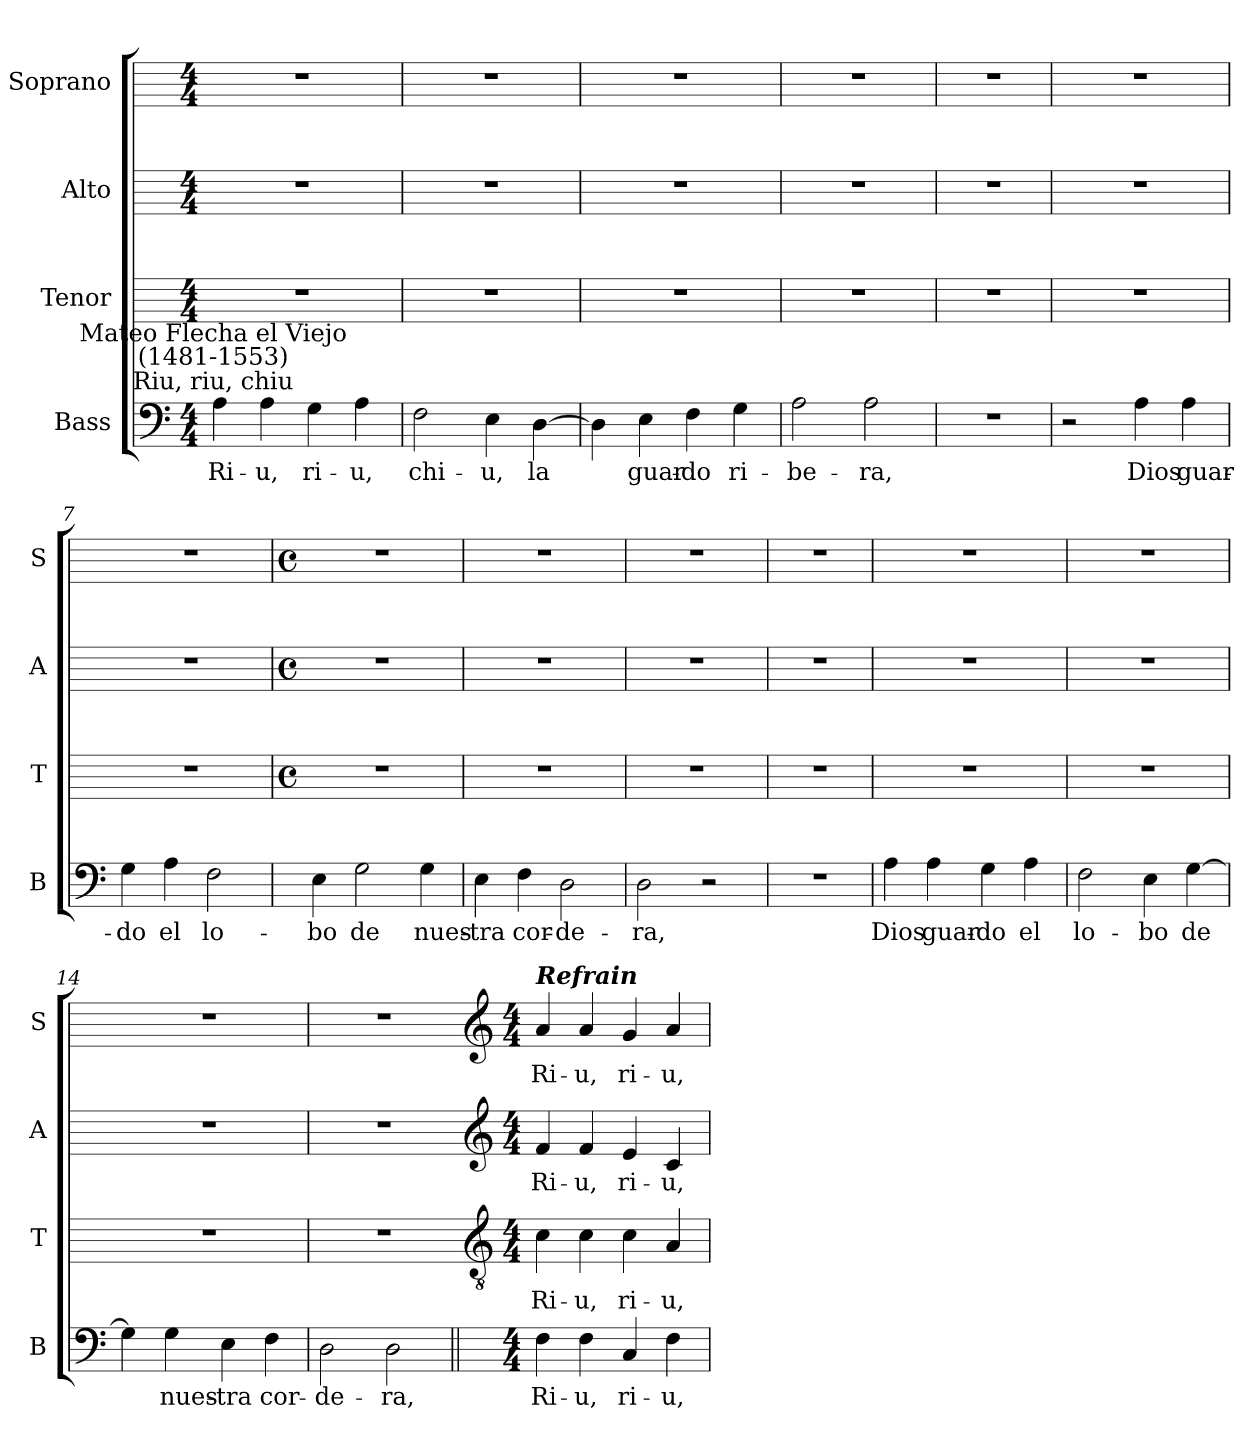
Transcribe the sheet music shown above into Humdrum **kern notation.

**kern	**text	**kern	**text	**kern	**text	**kern	**text
*part4	*part4	*part3	*part3	*part2	*part2	*part1	*part1
*staff4	*staff4	*staff3	*staff3	*staff2	*staff2	*staff1	*staff1
*I"Bass	*	*I"Tenor	*	*I"Alto	*	*I"Soprano	*
*I'B	*	*I'T	*	*I'A	*	*I'S	*
*clefF4	*	*	*	*	*	*	*
*k[]	*	*	*	*	*	*	*
*C:	*	*	*	*	*	*	*
*M4/4	*	*M4/4	*	*M4/4	*	*M4/4	*
=1	=1	=1	=1	=1	=1	=1	=1
!LO:TX:a:cj:t=Riu, riu, chiu	!	!	!	!	!	!	!
!LO:TX:a:cj:t=Mateo Flecha el Viejo\n(1481-1553)	!	!	!	!	!	!	!
!	!LO:LY:b	!	!	!	!	!	!
4A	Ri-	1r	.	1r	.	1r	.
!	!LO:LY:b	!	!	!	!	!	!
4A	-u,	.	.	.	.	.	.
!	!LO:LY:b	!	!	!	!	!	!
4G	ri-	.	.	.	.	.	.
!	!LO:LY:b	!	!	!	!	!	!
4A	-u,	.	.	.	.	.	.
=2	=2	=2	=2	=2	=2	=2	=2
!	!LO:LY:b	!	!	!	!	!	!
2F	chi-	1r	.	1r	.	1r	.
!	!LO:LY:b	!	!	!	!	!	!
4E	-u,	.	.	.	.	.	.
!	!LO:LY:b	!	!	!	!	!	!
[4D	la	.	.	.	.	.	.
=3	=3	=3	=3	=3	=3	=3	=3
4D]	.	1r	.	1r	.	1r	.
!	!LO:LY:b	!	!	!	!	!	!
4E	guar-	.	.	.	.	.	.
!	!LO:LY:b	!	!	!	!	!	!
4F	-do	.	.	.	.	.	.
!	!LO:LY:b	!	!	!	!	!	!
4G	ri-	.	.	.	.	.	.
=4	=4	=4	=4	=4	=4	=4	=4
!	!LO:LY:b	!	!	!	!	!	!
2A	-be-	1r	.	1r	.	1r	.
!	!LO:LY:b	!	!	!	!	!	!
2A	-ra,	.	.	.	.	.	.
=5	=5	=5	=5	=5	=5	=5	=5
1r	.	1r	.	1r	.	1r	.
=6	=6	=6	=6	=6	=6	=6	=6
2r	.	1r	.	1r	.	1r	.
!	!LO:LY:b	!	!	!	!	!	!
4A	Dios	.	.	.	.	.	.
!	!LO:LY:b	!	!	!	!	!	!
4A	guar-	.	.	.	.	.	.
=7	=7	=7	=7	=7	=7	=7	=7
!	!LO:LY:b	!	!	!	!	!	!
4G	-do	1r	.	1r	.	1r	.
!	!LO:LY:b	!	!	!	!	!	!
4A	el	.	.	.	.	.	.
!	!LO:LY:b	!	!	!	!	!	!
2F	lo-	.	.	.	.	.	.
!!LO:LB:g=z
=8	=8	=8	=8	=8	=8	=8	=8
*	*	*M4/4	*	*M4/4	*	*M4/4	*
*	*	*met(c)	*	*met(c)	*	*met(c)	*
!	!LO:LY:b	!	!	!	!	!	!
4E	-bo	1r	.	1r	.	1r	.
!	!LO:LY:b	!	!	!	!	!	!
2G	de	.	.	.	.	.	.
!	!LO:LY:b	!	!	!	!	!	!
4G	nues-	.	.	.	.	.	.
=9	=9	=9	=9	=9	=9	=9	=9
!	!LO:LY:b	!	!	!	!	!	!
4E	-tra	1r	.	1r	.	1r	.
!	!LO:LY:b	!	!	!	!	!	!
4F	cor-	.	.	.	.	.	.
!	!LO:LY:b	!	!	!	!	!	!
2D	-de-	.	.	.	.	.	.
=10	=10	=10	=10	=10	=10	=10	=10
!	!LO:LY:b	!	!	!	!	!	!
2D	-ra,	1r	.	1r	.	1r	.
2r	.	.	.	.	.	.	.
=11	=11	=11	=11	=11	=11	=11	=11
1r	.	1r	.	1r	.	1r	.
=12	=12	=12	=12	=12	=12	=12	=12
!	!LO:LY:b	!	!	!	!	!	!
4A	Dios	1r	.	1r	.	1r	.
!	!LO:LY:b	!	!	!	!	!	!
4A	guar-	.	.	.	.	.	.
!	!LO:LY:b	!	!	!	!	!	!
4G	-do	.	.	.	.	.	.
!	!LO:LY:b	!	!	!	!	!	!
4A	el	.	.	.	.	.	.
=13	=13	=13	=13	=13	=13	=13	=13
!	!LO:LY:b	!	!	!	!	!	!
2F	lo-	1r	.	1r	.	1r	.
!	!LO:LY:b	!	!	!	!	!	!
4E	-bo	.	.	.	.	.	.
!	!LO:LY:b	!	!	!	!	!	!
[4G	de	.	.	.	.	.	.
=14	=14	=14	=14	=14	=14	=14	=14
4G]	.	1r	.	1r	.	1r	.
!	!LO:LY:b	!	!	!	!	!	!
4G	nues-	.	.	.	.	.	.
!	!LO:LY:b	!	!	!	!	!	!
4E	-tra	.	.	.	.	.	.
!	!LO:LY:b	!	!	!	!	!	!
4F	cor-	.	.	.	.	.	.
=15	=15	=15	=15	=15	=15	=15	=15
!	!LO:LY:b	!	!	!	!	!	!
2D	-de-	1r	.	1r	.	1r	.
!	!LO:LY:b	!	!	!	!	!	!
2D	-ra,	.	.	.	.	.	.
!!LO:LB:g=z
=16||	=16	=16	=16	=16	=16	=16	=16
*	*	*clefGv2	*	*clefG2	*	*clefG2	*
*	*	*k[]	*	*k[]	*	*k[]	*
*	*	*C:	*	*C:	*	*C:	*
*M4/4	*	*M4/4	*	*M4/4	*	*M4/4	*
!	!	!	!	!	!	!LO:TX:a:Bi:t=Refrain	!
!	!LO:LY:b	!	!LO:LY:b	!	!LO:LY:b	!	!LO:LY:b
4F	Ri-	4c	Ri-	4f	Ri-	4a	Ri-
!	!LO:LY:b	!	!LO:LY:b	!	!LO:LY:b	!	!LO:LY:b
4F	-u,	4c	-u,	4f	-u,	4a	-u,
!	!LO:LY:b	!	!LO:LY:b	!	!LO:LY:b	!	!LO:LY:b
4C	ri-	4c	ri-	4e	ri-	4g	ri-
!	!LO:LY:b	!	!LO:LY:b	!	!LO:LY:b	!	!LO:LY:b
4F	-u,	4A	-u,	4c	-u,	4a	-u,
=	=	=	=	=	=	=	=
*-	*-	*-	*-	*-	*-	*-	*-
